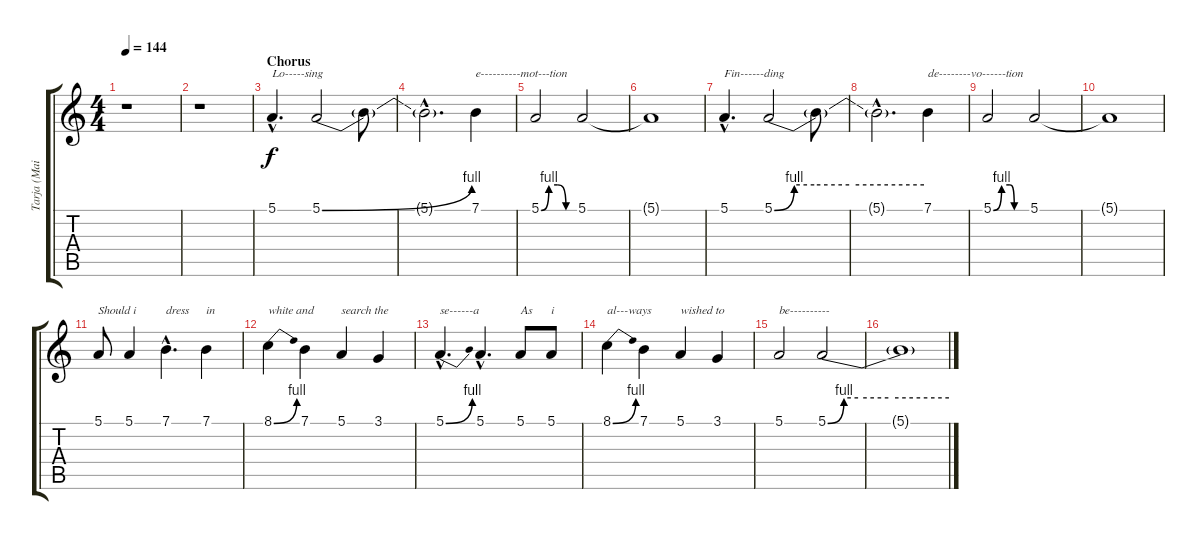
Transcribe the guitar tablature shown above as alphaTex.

\track ("Tarja (Main Vocals)" "Tarja (Mai") {instrument lead6voice}
\staff {score tabs}
\tuning (E4 B3 G3 D3 A2 E2) {hide}
\ts (4 4)
\tempo 144
\clef g2
\ks c
r.1{dy f} |
r.1 |
\section ("" "Chorus")
5.1{hac}.4{d txt "Lo-----sing"} 5.1{be (bend 0 0 60 4)}.2 5.1{t}.8 |
5.1{hac t}.2{d} 7.1.4{txt "e----------mot---tion"} |
5.1{be (custom 0 0 14 4 30 4 45 0 52 0 60 0)}.2 5.1.2 |
5.1{t}.1 |
5.1{hac}.4{d txt "Fin------ding"} 5.1{be (custom 0 0 8 4 16 4 30 4 60 4)}.2 5.1{t}.8 |
5.1{hac t}.2{d} 7.1.4{txt "de--------vo------tion"} |
5.1{be (custom 0 0 15 4 30 4 38 0 60 0)}.2 5.1.2 |
5.1{t}.1 |
5.1.8{txt "Should i"} 5.1.4 7.1{hac}.4{d txt "dress"} 7.1.4{txt "in"} |
8.1{be (bend 0 0 60 4)}.4{txt "white and"} 7.1.4 5.1.4{txt "search the"} 3.1.4 |
5.1{be (bend 0 0 60 4) hac}.4{d txt "se------a"} 5.1{hac}.4{d} 5.1.8{txt "As "} 5.1.8{txt "i"} |
8.1{be (bend 0 0 60 4)}.4{txt "al---ways"} 7.1.4 5.1.4{txt "wished to"} 3.1.4 |
5.1.2{txt "be----------"} 5.1{be (custom 0 0 8 4 15 4 30 4 60 4)}.2 |
5.1{t}.1
